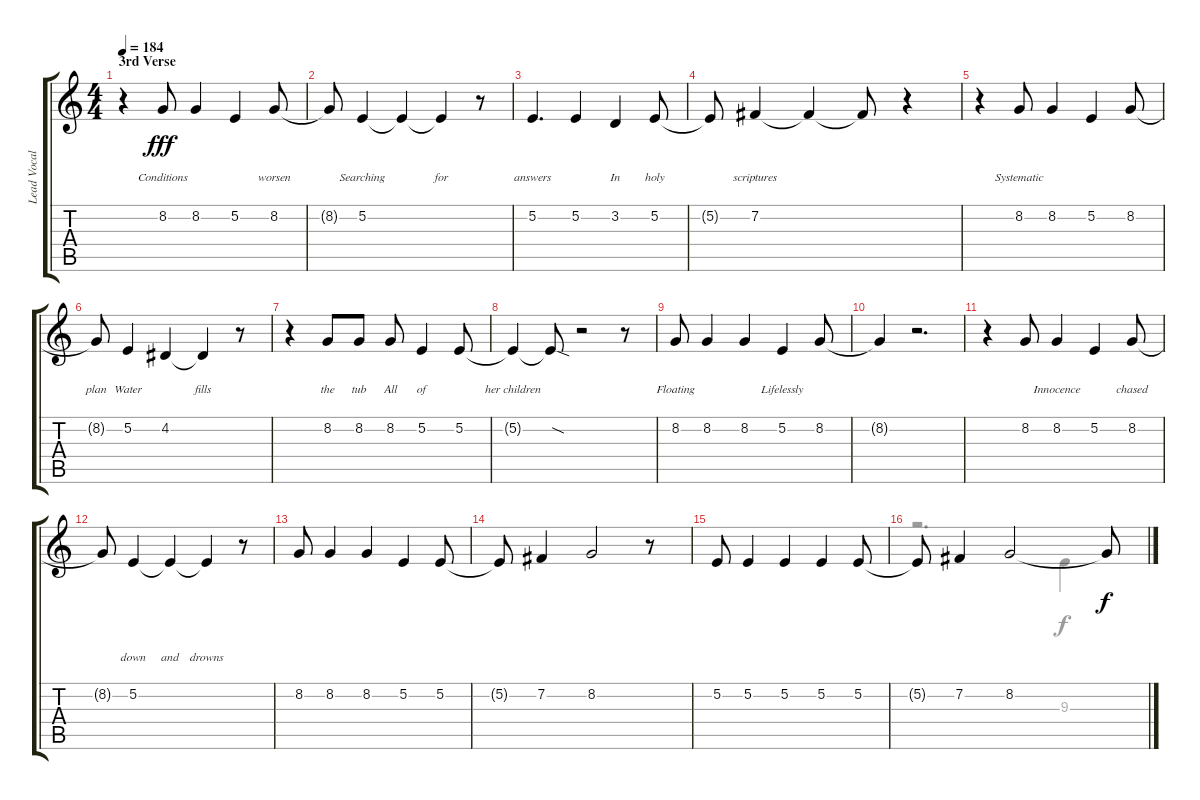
\track ("Lead Vocals - Matt Heafy" "Lead Vocal") {instrument synthvoice}
\staff {score tabs}
\tuning (E4 B3 G3 D3 A2 E2) {hide}
\voice
\ts (4 4)
\section ("" "3rd Verse")
\tempo 184
\clef g2
\ks c
r.4{dy fff} 8.2.8{lyrics (0 "") lyrics (1 "") lyrics (2 "") lyrics (3 "Conditions") lyrics (4 "")} 8.2.4{lyrics (0 "") lyrics (1 "") lyrics (2 "") lyrics (3 "") lyrics (4 "")} 5.2.4{lyrics (0 "") lyrics (1 "") lyrics (2 "") lyrics (3 "") lyrics (4 "")} 8.2.8{lyrics (0 "") lyrics (1 "") lyrics (2 "") lyrics (3 "worsen") lyrics (4 "")} |
8.2{t}.8{lyrics (0 "") lyrics (1 "") lyrics (2 "") lyrics (3 "") lyrics (4 "")} 5.2.4{lyrics (0 "") lyrics (1 "") lyrics (2 "") lyrics (3 "Searching") lyrics (4 "")} 5.2{t}.4{lyrics (0 "") lyrics (1 "") lyrics (2 "") lyrics (3 "") lyrics (4 "")} 5.2{t}.4{lyrics (0 "") lyrics (1 "") lyrics (2 "") lyrics (3 "for") lyrics (4 "")} r.8 |
5.2.4{d lyrics (0 "") lyrics (1 "") lyrics (2 "") lyrics (3 "answers") lyrics (4 "")} 5.2.4{lyrics (0 "") lyrics (1 "") lyrics (2 "") lyrics (3 "") lyrics (4 "")} 3.2.4{lyrics (0 "") lyrics (1 "") lyrics (2 "") lyrics (3 "In") lyrics (4 "")} 5.2.8{lyrics (0 "") lyrics (1 "") lyrics (2 "") lyrics (3 "holy") lyrics (4 "")} |
5.2{t}.8{lyrics (0 "") lyrics (1 "") lyrics (2 "") lyrics (3 "") lyrics (4 "")} 7.2.4{lyrics (0 "") lyrics (1 "") lyrics (2 "") lyrics (3 "scriptures") lyrics (4 "")} 7.2{t}.4{lyrics (0 "") lyrics (1 "") lyrics (2 "") lyrics (3 "") lyrics (4 "")} 7.2{t}.8{lyrics (0 "") lyrics (1 "") lyrics (2 "") lyrics (3 "") lyrics (4 "")} r.4 |
r.4 8.2.8{lyrics (0 "") lyrics (1 "") lyrics (2 "") lyrics (3 "Systematic") lyrics (4 "")} 8.2.4{lyrics (0 "") lyrics (1 "") lyrics (2 "") lyrics (3 "") lyrics (4 "")} 5.2.4{lyrics (0 "") lyrics (1 "") lyrics (2 "") lyrics (3 "") lyrics (4 "")} 8.2.8{lyrics (0 "") lyrics (1 "") lyrics (2 "") lyrics (3 "") lyrics (4 "")} |
8.2{t}.8{lyrics (0 "") lyrics (1 "") lyrics (2 "") lyrics (3 "plan") lyrics (4 "")} 5.2.4{lyrics (0 "") lyrics (1 "") lyrics (2 "") lyrics (3 "Water") lyrics (4 "")} 4.2.4{lyrics (0 "") lyrics (1 "") lyrics (2 "") lyrics (3 "") lyrics (4 "")} 4.2{t}.4{lyrics (0 "") lyrics (1 "") lyrics (2 "") lyrics (3 "fills") lyrics (4 "")} r.8 |
r.4 8.2.8{lyrics (0 "") lyrics (1 "") lyrics (2 "") lyrics (3 "the") lyrics (4 "")} 8.2.8{lyrics (0 "") lyrics (1 "") lyrics (2 "") lyrics (3 "tub") lyrics (4 "")} 8.2.8{lyrics (0 "") lyrics (1 "") lyrics (2 "") lyrics (3 "All") lyrics (4 "")} 5.2.4{lyrics (0 "") lyrics (1 "") lyrics (2 "") lyrics (3 "of") lyrics (4 "")} 5.2.8{lyrics (0 "") lyrics (1 "") lyrics (2 "") lyrics (3 "") lyrics (4 "")} |
5.2{t}.4{lyrics (0 "") lyrics (1 "") lyrics (2 "") lyrics (3 "her children") lyrics (4 "")} 5.2{sod t}.8{lyrics (0 "") lyrics (1 "") lyrics (2 "") lyrics (3 "") lyrics (4 "")} r.2 r.8 |
8.2.8{lyrics (0 "") lyrics (1 "") lyrics (2 "") lyrics (3 "Floating") lyrics (4 "")} 8.2.4{lyrics (0 "") lyrics (1 "") lyrics (2 "") lyrics (3 "") lyrics (4 "")} 8.2.4{lyrics (0 "") lyrics (1 "") lyrics (2 "") lyrics (3 "") lyrics (4 "")} 5.2.4{lyrics (0 "") lyrics (1 "") lyrics (2 "") lyrics (3 "Lifelessly") lyrics (4 "")} 8.2.8{lyrics (0 "") lyrics (1 "") lyrics (2 "") lyrics (3 "") lyrics (4 "")} |
8.2{t}.4{lyrics (0 "") lyrics (1 "") lyrics (2 "") lyrics (3 "") lyrics (4 "")} r.2{d} |
r.4 8.2.8{lyrics (0 "") lyrics (1 "") lyrics (2 "") lyrics (3 "") lyrics (4 "")} 8.2.4{lyrics (0 "") lyrics (1 "") lyrics (2 "") lyrics (3 "Innocence") lyrics (4 "")} 5.2.4{lyrics (0 "") lyrics (1 "") lyrics (2 "") lyrics (3 "") lyrics (4 "")} 8.2.8{lyrics (0 "") lyrics (1 "") lyrics (2 "") lyrics (3 "chased") lyrics (4 "")} |
8.2{t}.8{lyrics (0 "") lyrics (1 "") lyrics (2 "") lyrics (3 "") lyrics (4 "")} 5.2.4{lyrics (0 "") lyrics (1 "") lyrics (2 "") lyrics (3 "down") lyrics (4 "")} 5.2{t}.4{lyrics (0 "") lyrics (1 "") lyrics (2 "") lyrics (3 "and") lyrics (4 "")} 5.2{t}.4{lyrics (0 "") lyrics (1 "") lyrics (2 "") lyrics (3 "drowns") lyrics (4 "")} r.8 |
8.2.8 8.2.4 8.2.4 5.2.4 5.2.8 |
5.2{t}.8 7.2.4 8.2.2 r.8 |
5.2.8 5.2.4 5.2.4 5.2.4 5.2.8 |
5.2{t}.8 7.2.4 8.2.2 8.2{t}.8{dy f}
\voice
\clef g2
\ottava regular
\simile none
\ks c
|
|
|
|
|
|
|
|
|
|
|
|
|
|
|
r.2{d} 9.3.4
